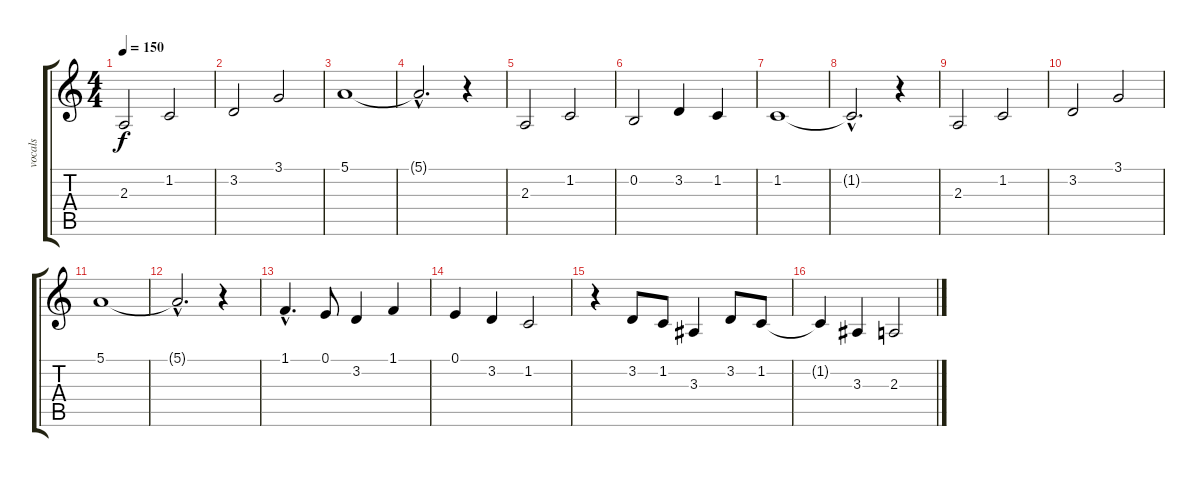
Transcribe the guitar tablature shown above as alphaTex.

\track ("vocals" "vocals") {instrument oboe}
\staff {score tabs}
\tuning (E4 B3 G3 D3 A2 E2) {hide}
\ts (4 4)
\tempo 150
\clef g2
\ks c
2.3.2{dy f} 1.2.2 |
3.2.2 3.1.2 |
5.1.1 |
5.1{hac t}.2{d} r.4 |
2.3.2 1.2.2 |
0.2.2 3.2.4 1.2.4 |
1.2.1 |
1.2{hac t}.2{d} r.4 |
2.3.2 1.2.2 |
3.2.2 3.1.2 |
5.1.1 |
5.1{hac t}.2{d} r.4 |
1.1{hac}.4{d} 0.1.8 3.2.4 1.1.4 |
0.1.4 3.2.4 1.2.2 |
r.4 3.2.8 1.2.8 3.3.4 3.2.8 1.2.8 |
1.2{t}.4 3.3.4 2.3.2
